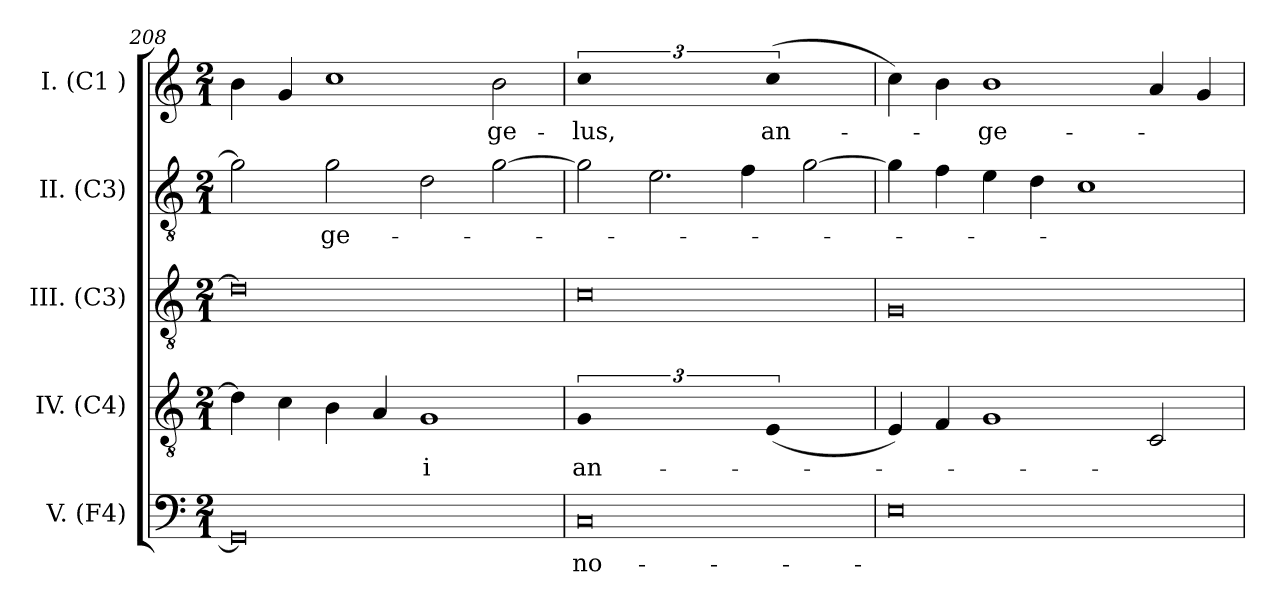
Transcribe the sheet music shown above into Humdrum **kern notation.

**kern	**text	**kern	**text	**kern	**kern	**text	**kern	**text
*part5	*part5	*part4	*part4	*part3	*part2	*part2	*part1	*part1
*staff5	*staff5	*staff4	*staff4	*staff3	*staff2	*staff2	*staff1	*staff1
*I"V. (F4)	*	*I"IV. (C4)	*	*I"III. (C3)	*I"II. (C3)	*	*I"I. (C1 )	*
*I'V.	*	*I'IV.	*	*I'III.	*I'II.	*	*I'I.	*
*clefF4	*	*clefGv2	*	*clefGv2	*clefGv2	*	*clefG2	*
*k[]	*	*k[]	*	*	*k[]	*	*k[]	*
*C:	*	*C:	*	*	*C:	*	*C:	*
*M2/1	*	*M2/1	*	*M2/1	*M2/1	*	*M2/1	*
=208	=208	=208	=208	=208	=208	=208	=208	=208
0GG]	.	4d\]	.	0d]	2g\]	.	4b\	.
.	.	4c\	.	.	.	.	4g/	.
!	!	!	!	!	!	!LO:LY:b:cj	!	!
.	.	4B\	.	.	2g\	-ge-	1cc	.
.	.	4A/	.	.	.	.	.	.
!	!	!	!LO:LY:b:rj	!	!	!	!	!
.	.	1G	-i	.	2d\	.	.	.
!	!	!	!	!	!	!	!	!LO:LY:b:cj
.	.	.	.	.	[>2g\	.	2b\	-ge-
=209	=209	=209	=209	=209	=209	=209	=209	=209
!	!LO:LY:b:cj	!LO:N:vis=1	!LO:LY:b:cj	!	!	!	!LO:N:vis=1	!LO:LY:b:cj
0C	no-	3%4G	an-	0c	2g\]	.	3%4cc	-lus,
.	.	.	.	.	2.e\	.	.	.
.	.	.	.	.	4f\	.	.	.
!	!	!LO:N:vis=2	!	!	!	!	!LO:N:vis=2	!LO:LY:b:cj
.	.	(<3%2E/	.	.	.	.	(>3%2cc\	an-
.	.	.	.	.	[>2g\	.	.	.
=210	=210	=210	=210	=210	=210	=210	=210	=210
0E	.	4E/)	.	0G	4g\]	.	4cc\)	.
.	.	4F/	.	.	4f\	.	4b\	.
!	!	!	!	!	!	!	!	!LO:LY:b:cj
.	.	1G	.	.	4e\	.	1b	-ge-
.	.	.	.	.	4d\	.	.	.
.	.	.	.	.	1c	.	.	.
.	.	2C/	.	.	.	.	4a/	.
.	.	.	.	.	.	.	4g/	.
=	=	=	=	=	=	=	=	=
*-	*-	*-	*-	*-	*-	*-	*-	*-
